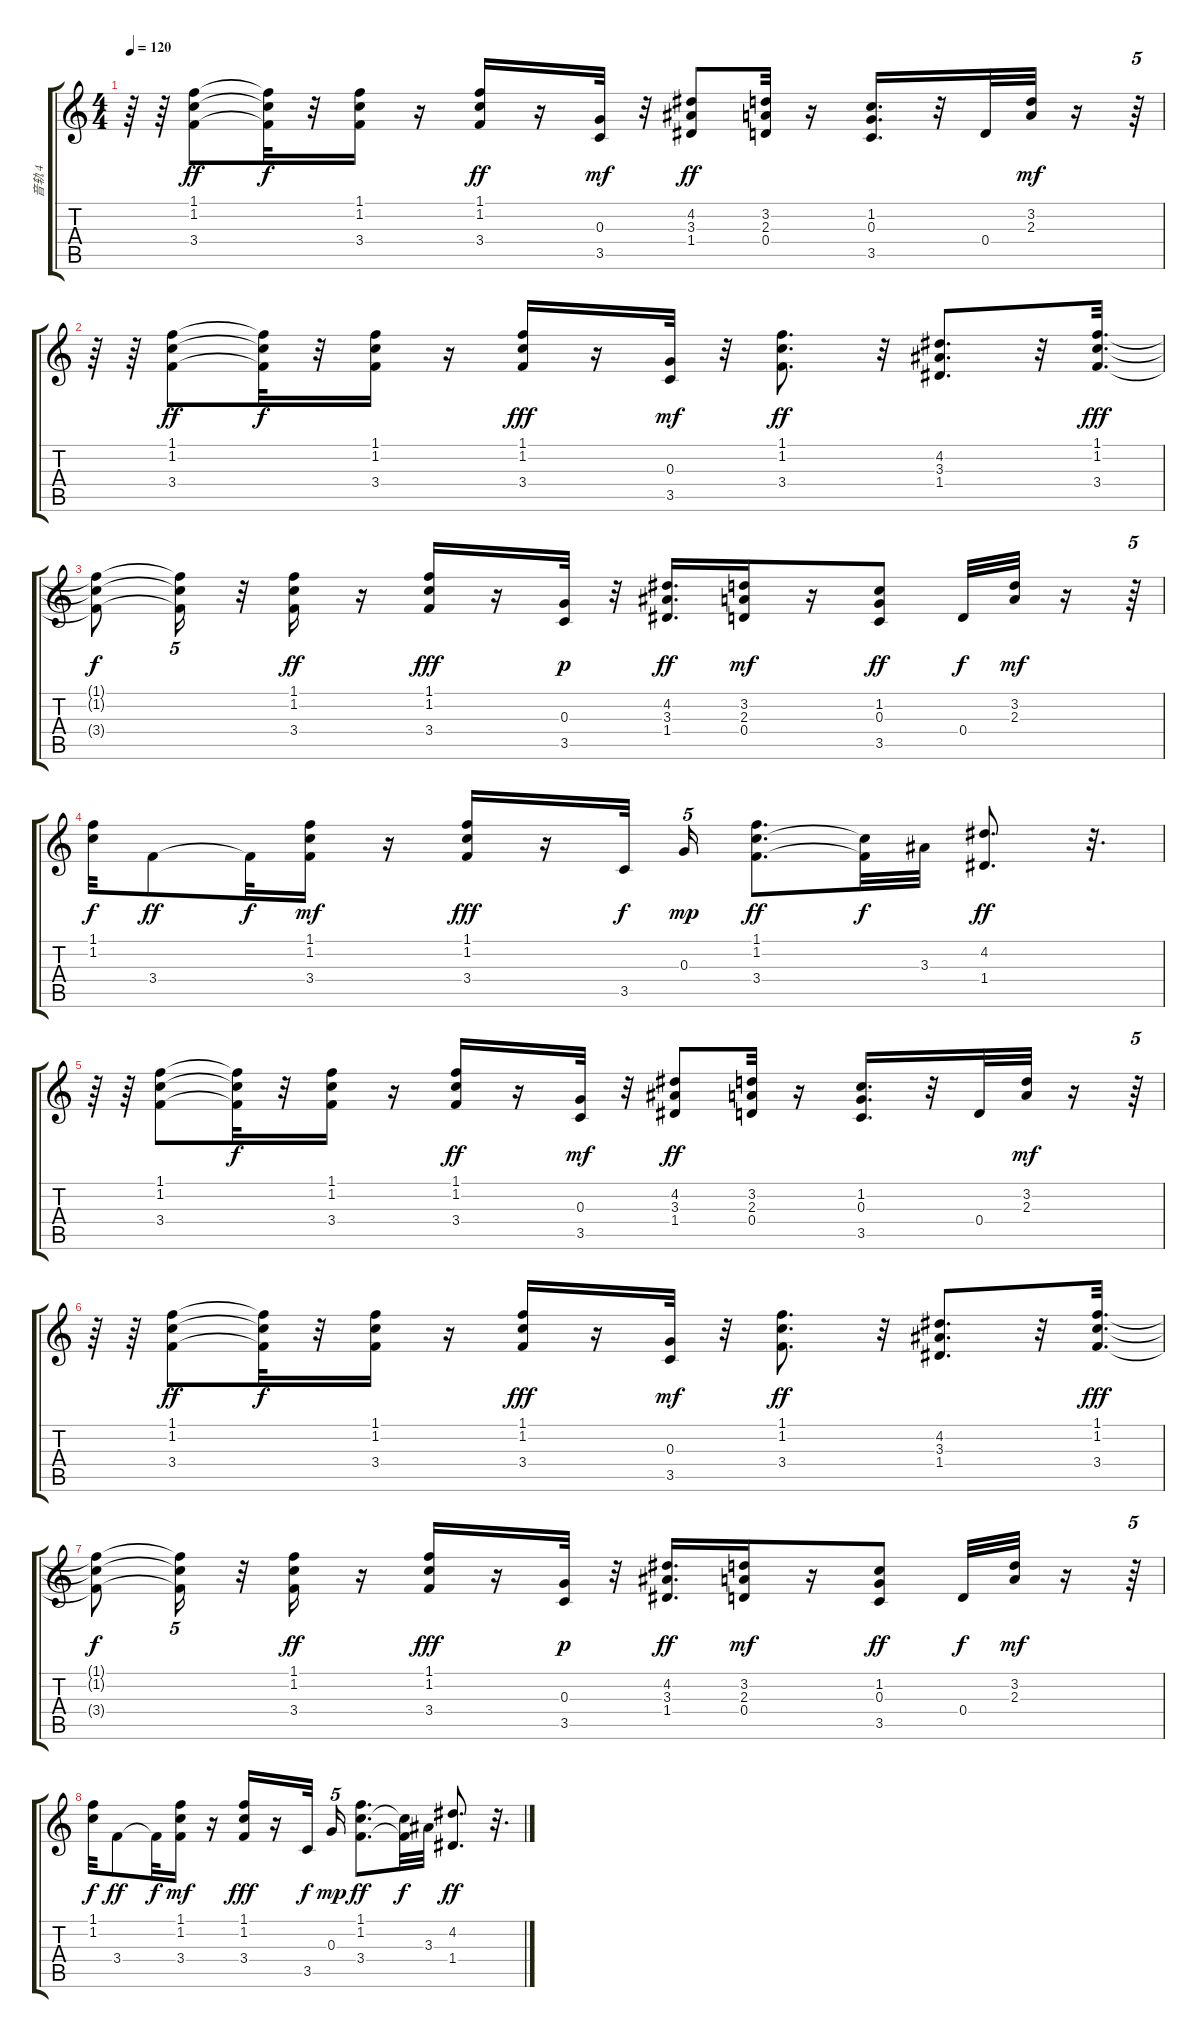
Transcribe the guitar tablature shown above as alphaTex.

\track ("音轨 4" "音轨 4") {instrument acousticguitarsteel}
\staff {score tabs}
\tuning (E4 B3 G3 D3 A2 E2) {hide}
\ts (4 4)
\tempo 120
\clef g2
\ks c
r.64{dy ff} r.64 (1.1 1.2 3.4).8 (1.1{t} 1.2{t} 3.4{t}).32{dy f} r.32 (1.1 1.2 3.4).16 r.16 (1.1 1.2 3.4).16{txt "" dy ff} r.16 (0.3 3.5).32{dy mf} r.32 (4.2 3.3 1.4).8{dy ff} (3.2 2.3 0.4).32 r.16 (1.2 0.3 3.5).16{d} r.32 0.4.32 (3.2 2.3).32{dy mf} r.16 r.64{tu (5 4)} |
r.64 r.64 (1.1 1.2 3.4).8{dy ff} (1.1{t} 1.2{t} 3.4{t}).32{dy f} r.32 (1.1 1.2 3.4).16 r.16 (1.1 1.2 3.4).16{dy fff} r.16 (0.3 3.5).32{dy mf} r.32 (1.1 1.2 3.4).8{d dy ff} r.32 (4.2 3.3 1.4).8{d} r.32 (1.1 1.2 3.4).32{d dy fff} |
(1.1{t} 1.2{t} 3.4{t}).8{dy f} (1.1{t} 1.2{t} 3.4{t}).16{tu (5 4)} r.32 (1.1 1.2 3.4).16{dy ff} r.16 (1.1 1.2 3.4).16{dy fff} r.16 (0.3 3.5).32{dy p} r.32 (4.2 3.3 1.4).16{d dy ff} (3.2 2.3 0.4).16{dy mf} r.16 (1.2 0.3 3.5).8{dy ff} 0.4.32{dy f} (3.2 2.3).32{dy mf} r.16 r.64{tu (5 4)} |
(1.1 1.2).32{dy f} 3.4.8{dy ff} 3.4{t}.32{dy f} (1.1 1.2 3.4).16{dy mf} r.16 (1.1 1.2 3.4).16{dy fff} r.16 3.5.32{dy f} 0.3.16{tu (5 4) dy mp} (1.1 1.2 3.4).8{d dy ff} (1.2{t} 3.4{t}).32{dy f} 3.3.32 (4.2 1.4).8{d dy ff} r.32{d} |
r.64 r.64 (1.1 1.2 3.4).8 (1.1{t} 1.2{t} 3.4{t}).32{dy f} r.32 (1.1 1.2 3.4).16 r.16 (1.1 1.2 3.4).16{dy ff} r.16 (0.3 3.5).32{dy mf} r.32 (4.2 3.3 1.4).8{dy ff} (3.2 2.3 0.4).32 r.16 (1.2 0.3 3.5).16{d} r.32 0.4.32 (3.2 2.3).32{dy mf} r.16 r.64{tu (5 4)} |
r.64 r.64 (1.1 1.2 3.4).8{dy ff} (1.1{t} 1.2{t} 3.4{t}).32{dy f} r.32 (1.1 1.2 3.4).16 r.16 (1.1 1.2 3.4).16{dy fff} r.16 (0.3 3.5).32{dy mf} r.32 (1.1 1.2 3.4).8{d dy ff} r.32 (4.2 3.3 1.4).8{d} r.32 (1.1 1.2 3.4).32{d dy fff} |
(1.1{t} 1.2{t} 3.4{t}).8{dy f} (1.1{t} 1.2{t} 3.4{t}).16{tu (5 4)} r.32 (1.1 1.2 3.4).16{dy ff} r.16 (1.1 1.2 3.4).16{dy fff} r.16 (0.3 3.5).32{dy p} r.32 (4.2 3.3 1.4).16{d dy ff} (3.2 2.3 0.4).16{dy mf} r.16 (1.2 0.3 3.5).8{dy ff} 0.4.32{dy f} (3.2 2.3).32{dy mf} r.16 r.64{tu (5 4)} |
(1.1 1.2).32{dy f} 3.4.8{dy ff} 3.4{t}.32{dy f} (1.1 1.2 3.4).16{dy mf} r.16 (1.1 1.2 3.4).16{dy fff} r.16 3.5.32{dy f} 0.3.16{tu (5 4) dy mp} (1.1 1.2 3.4).8{d dy ff} (1.2{t} 3.4{t}).32{dy f} 3.3.32 (4.2 1.4).8{d dy ff} r.32{d}
